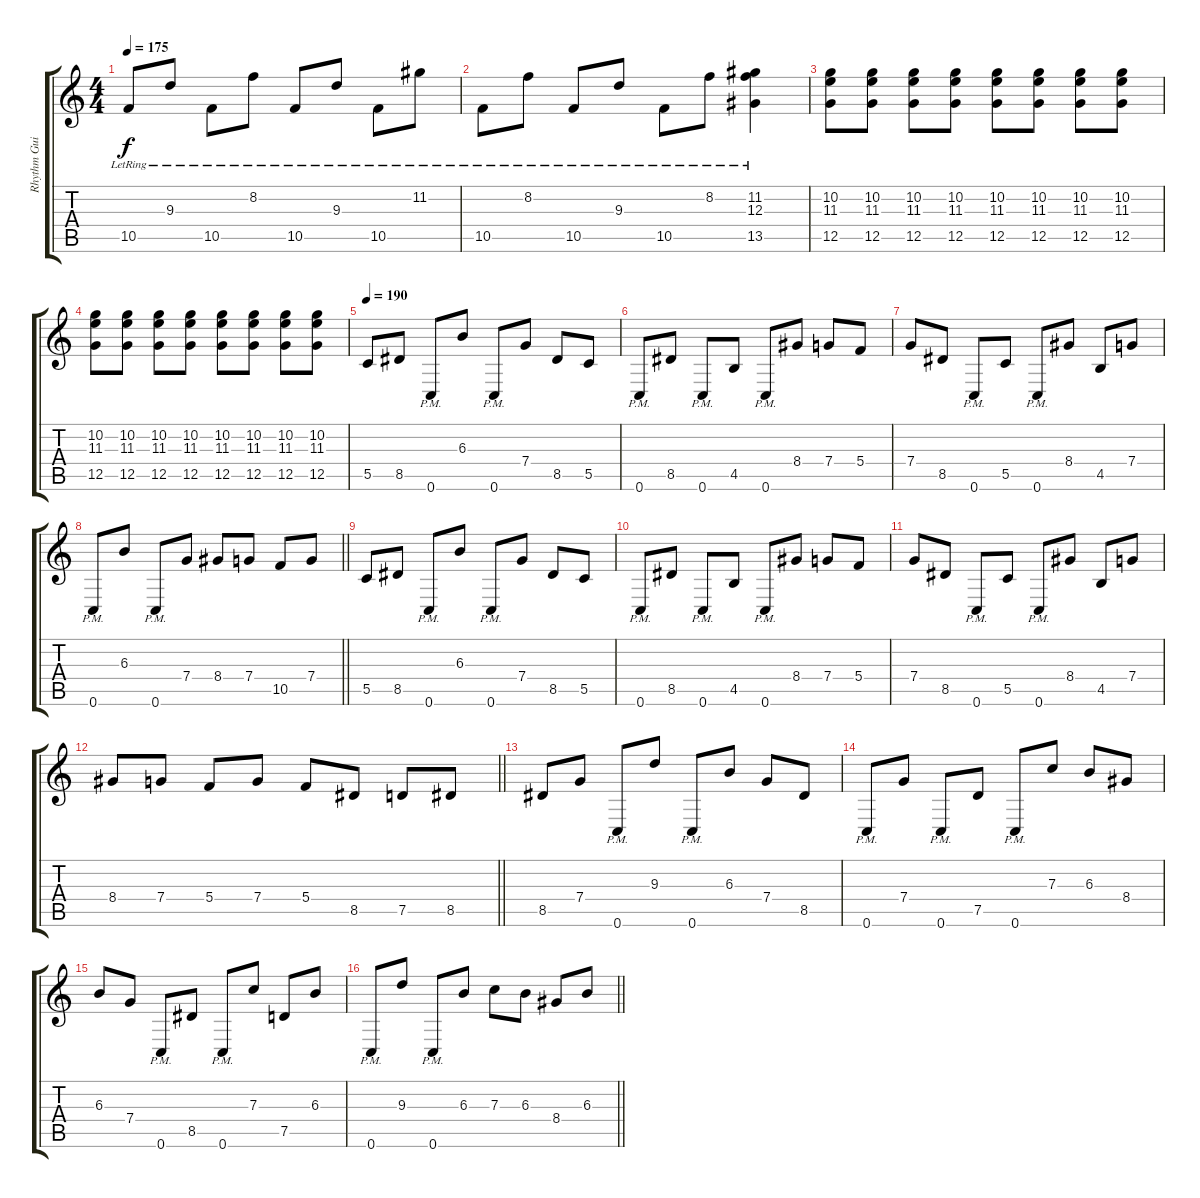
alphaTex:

\track ("Rhythm Guitar 2" "Rhythm Gui") {instrument distortionguitar}
\staff {score tabs}
\tuning (D4 A3 F3 C3 G2 C2) {hide}
\ts (4 4)
\tempo 175
\clef g2
\ks c
10.5{lr}.8{dy f} 9.3{lr}.8 10.5{lr}.8 8.2{lr}.8 10.5{lr}.8 9.3{lr}.8 10.5{lr}.8 11.2{lr}.8 |
10.5{lr}.8 8.2{lr}.8 10.5{lr}.8 9.3{lr}.8 10.5{lr}.8 8.2{lr}.8 (11.2{lr} 12.3{lr} 13.5{lr}).4 |
(10.2 11.3 12.5).8 (10.2 11.3 12.5).8 (10.2 11.3 12.5).8 (10.2 11.3 12.5).8 (10.2 11.3 12.5).8 (10.2 11.3 12.5).8 (10.2 11.3 12.5).8 (10.2 11.3 12.5).8 |
(10.2 11.3 12.5).8 (10.2 11.3 12.5).8 (10.2 11.3 12.5).8 (10.2 11.3 12.5).8 (10.2 11.3 12.5).8 (10.2 11.3 12.5).8 (10.2 11.3 12.5).8 (10.2 11.3 12.5).8 |
\tempo 190
5.5.8{instrument distortionguitar} 8.5.8 0.6{pm}.8 6.3.8 0.6{pm}.8 7.4.8 8.5.8 5.5.8 |
0.6{pm}.8 8.5.8 0.6{pm}.8 4.5.8 0.6{pm}.8 8.4.8 7.4.8 5.4.8 |
7.4.8 8.5.8 0.6{pm}.8 5.5.8 0.6{pm}.8 8.4.8 4.5.8 7.4.8 |
\barLineRight lightlight
0.6{pm}.8 6.3.8 0.6{pm}.8 7.4.8 8.4.8 7.4.8 10.5.8 7.4.8 |
5.5.8 8.5.8 0.6{pm}.8 6.3.8 0.6{pm}.8 7.4.8 8.5.8 5.5.8 |
0.6{pm}.8 8.5.8 0.6{pm}.8 4.5.8 0.6{pm}.8 8.4.8 7.4.8 5.4.8 |
7.4.8 8.5.8 0.6{pm}.8 5.5.8 0.6{pm}.8 8.4.8 4.5.8 7.4.8 |
\barLineRight lightlight
8.4.8 7.4.8 5.4.8 7.4.8 5.4.8 8.5.8 7.5.8 8.5.8 |
8.5.8 7.4.8 0.6{pm}.8 9.3.8 0.6{pm}.8 6.3.8 7.4.8 8.5.8 |
0.6{pm}.8 7.4.8 0.6{pm}.8 7.5.8 0.6{pm}.8 7.3.8 6.3.8 8.4.8 |
6.3.8 7.4.8 0.6{pm}.8 8.5.8 0.6{pm}.8 7.3.8 7.5.8 6.3.8 |
\barLineRight lightlight
0.6{pm}.8 9.3.8 0.6{pm}.8 6.3.8 7.3.8 6.3.8 8.4.8 6.3.8
